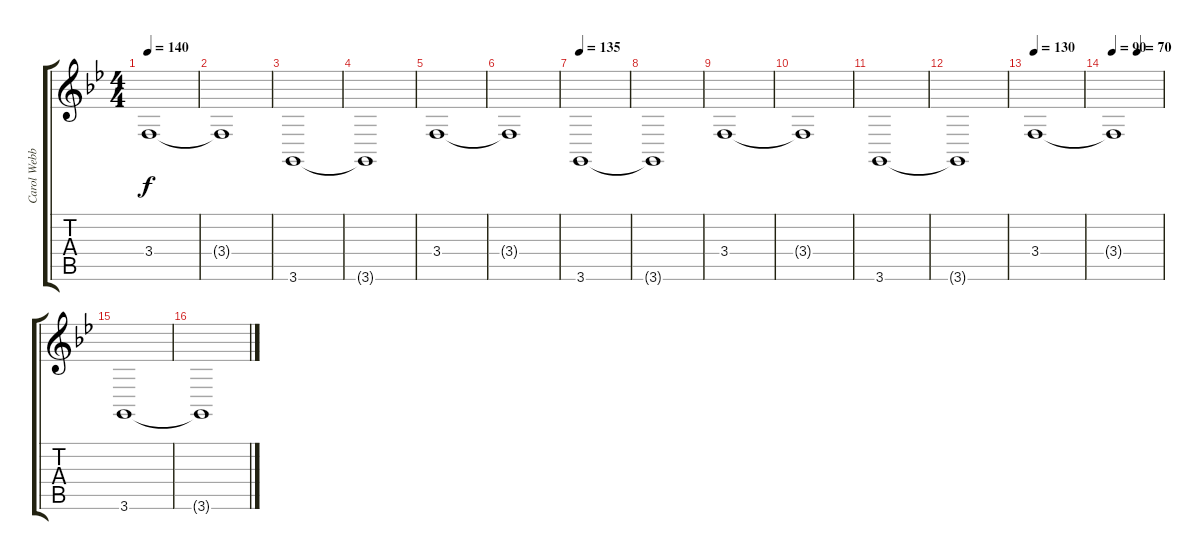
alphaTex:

\track ("Carol Webb - 2nd Violin" "Carol Webb") {instrument stringensemble1}
\staff {score tabs}
\tuning (E4 B3 G3 D3 A2 E2) {hide}
\ts (4 4)
\tempo 140
\clef g2
\ks bb
3.4.1{dy f} |
3.4{t}.1 |
3.6.1{volume 5} |
3.6{t}.1 |
3.4.1 |
3.4{t}.1 |
\tempo 135
3.6.1{volume 5} |
3.6{t}.1 |
3.4.1 |
3.4{t}.1 |
3.6.1{volume 5} |
3.6{t}.1 |
\tempo 130
3.4.1 |
\tempo 90
\tempo (70 0.5)
3.4{t}.1 |
3.6.1{volume 0} |
3.6{t}.1
